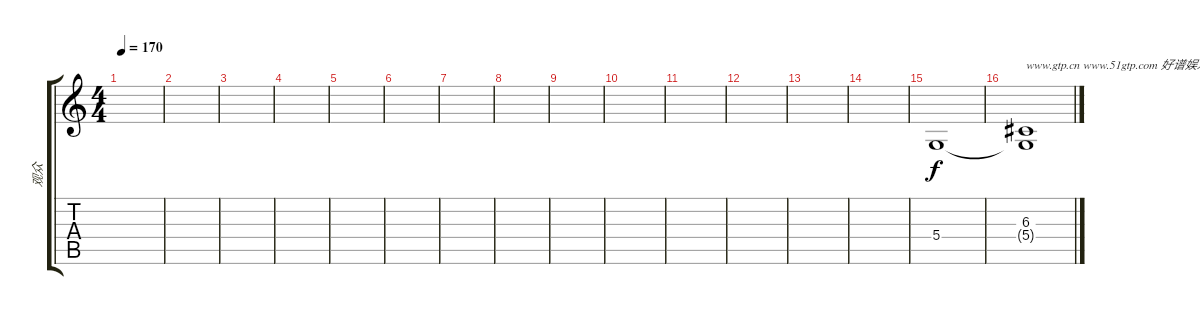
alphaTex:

\track ("观众" "观众") {instrument applause}
\staff {score tabs}
\tuning (E4 B3 G3 D3 A2 E2) {hide}
\ts (4 4)
\tempo 170
\clef g2
\ks c
|
|
|
|
|
|
|
|
|
|
|
|
|
|
5.4.1 |
(6.3 5.4{t}).1{txt "www.gtp.cn www.51gtp.com 好谱娱乐人民"}
